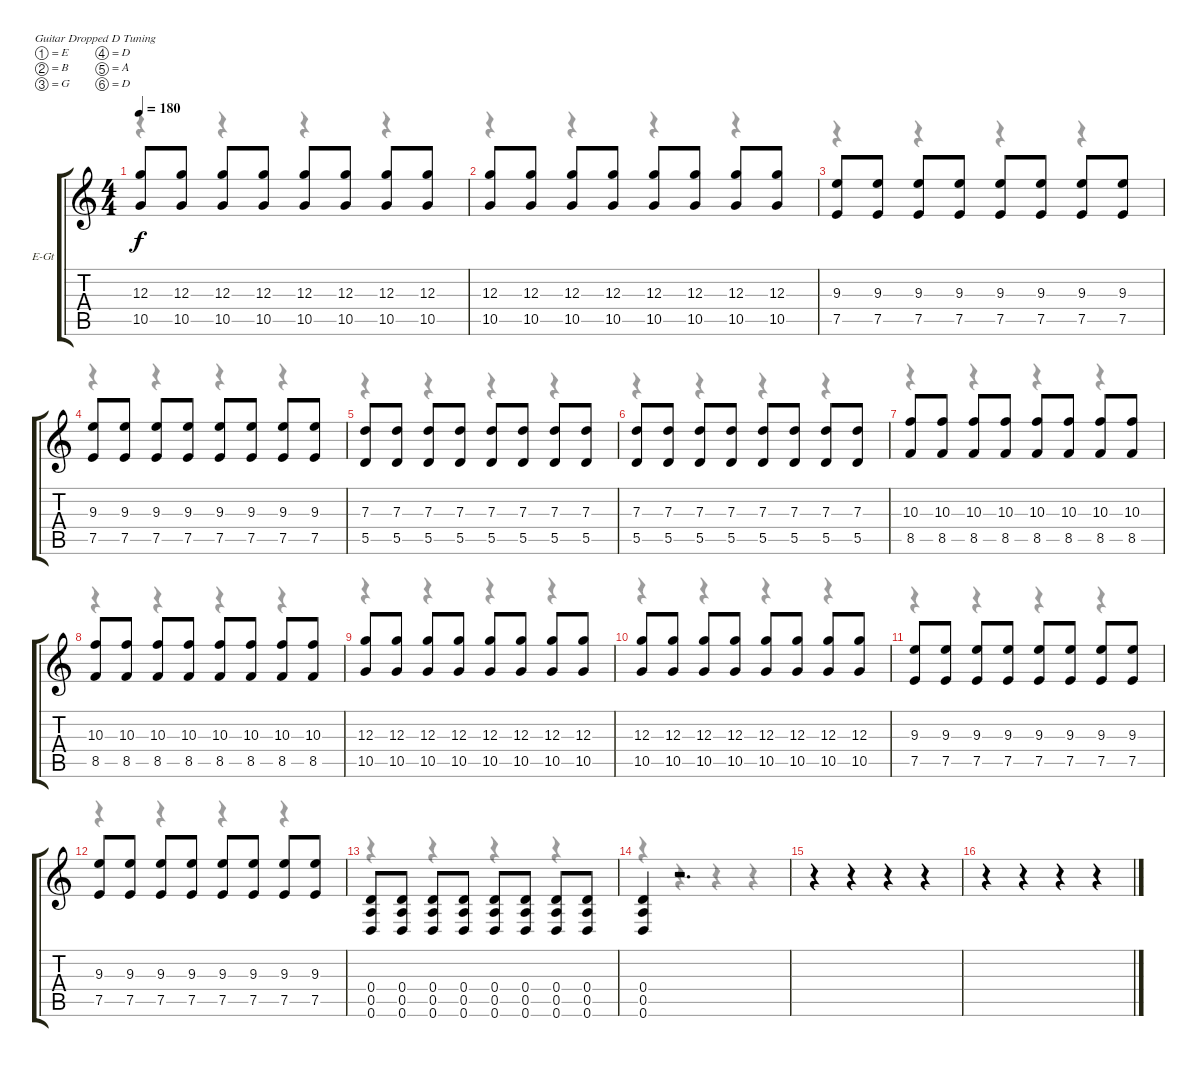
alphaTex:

\bracketExtendMode groupsimilarinstruments
\firstSystemTrackNameOrientation horizontal
\otherSystemsTrackNameOrientation horizontal
\track ("Æ®ï¿½ï¿½ 2" "E-Gt") {instrument overdrivenguitar}
\staff {score tabs}
\tuning (E4 B3 G3 D3 A2 D2)
\voice
\ts (4 4)
\tempo 180
\clef g2
\ks c
(12.3 10.5).8{dy f} (12.3 10.5).8 (12.3 10.5).8 (12.3 10.5).8 (12.3 10.5).8 (12.3 10.5).8 (12.3 10.5).8 (12.3 10.5).8 |
(12.3 10.5).8 (12.3 10.5).8 (12.3 10.5).8 (12.3 10.5).8 (12.3 10.5).8 (12.3 10.5).8 (12.3 10.5).8 (12.3 10.5).8 |
(9.3 7.5).8 (9.3 7.5).8 (9.3 7.5).8 (9.3 7.5).8 (9.3 7.5).8 (9.3 7.5).8 (9.3 7.5).8 (9.3 7.5).8 |
(9.3 7.5).8 (9.3 7.5).8 (9.3 7.5).8 (9.3 7.5).8 (9.3 7.5).8 (9.3 7.5).8 (9.3 7.5).8 (9.3 7.5).8 |
(7.3 5.5).8 (7.3 5.5).8 (7.3 5.5).8 (7.3 5.5).8 (7.3 5.5).8 (7.3 5.5).8 (7.3 5.5).8 (7.3 5.5).8 |
(7.3 5.5).8 (7.3 5.5).8 (7.3 5.5).8 (7.3 5.5).8 (7.3 5.5).8 (7.3 5.5).8 (7.3 5.5).8 (7.3 5.5).8 |
(10.3 8.5).8 (10.3 8.5).8 (10.3 8.5).8 (10.3 8.5).8 (10.3 8.5).8 (10.3 8.5).8 (10.3 8.5).8 (10.3 8.5).8 |
(10.3 8.5).8 (10.3 8.5).8 (10.3 8.5).8 (10.3 8.5).8 (10.3 8.5).8 (10.3 8.5).8 (10.3 8.5).8 (10.3 8.5).8 |
(12.3 10.5).8 (12.3 10.5).8 (12.3 10.5).8 (12.3 10.5).8 (12.3 10.5).8 (12.3 10.5).8 (12.3 10.5).8 (12.3 10.5).8 |
(12.3 10.5).8 (12.3 10.5).8 (12.3 10.5).8 (12.3 10.5).8 (12.3 10.5).8 (12.3 10.5).8 (12.3 10.5).8 (12.3 10.5).8 |
(9.3 7.5).8 (9.3 7.5).8 (9.3 7.5).8 (9.3 7.5).8 (9.3 7.5).8 (9.3 7.5).8 (9.3 7.5).8 (9.3 7.5).8 |
(9.3 7.5).8 (9.3 7.5).8 (9.3 7.5).8 (9.3 7.5).8 (9.3 7.5).8 (9.3 7.5).8 (9.3 7.5).8 (9.3 7.5).8 |
(0.4 0.5 0.6).8 (0.4 0.5 0.6).8 (0.4 0.5 0.6).8 (0.4 0.5 0.6).8 (0.4 0.5 0.6).8 (0.4 0.5 0.6).8 (0.4 0.5 0.6).8 (0.4 0.5 0.6).8 |
(0.4 0.5 0.6).4 r.2{d} |
r.4 r.4 r.4 r.4 |
r.4 r.4 r.4 r.4
\voice
\clef g2
\ottava regular
\simile none
\ks c
r.4{dy mf} r.4 r.4 r.4 |
r.4 r.4 r.4 r.4 |
r.4 r.4 r.4 r.4 |
r.4 r.4 r.4 r.4 |
r.4 r.4 r.4 r.4 |
r.4 r.4 r.4 r.4 |
r.4 r.4 r.4 r.4 |
r.4 r.4 r.4 r.4 |
r.4 r.4 r.4 r.4 |
r.4 r.4 r.4 r.4 |
r.4 r.4 r.4 r.4 |
r.4 r.4 r.4 r.4 |
r.4 r.4 r.4 r.4 |
r.4 r.4 r.4 r.4 |
r.4 r.4 r.4 r.4 |
r.4 r.4 r.4 r.4
